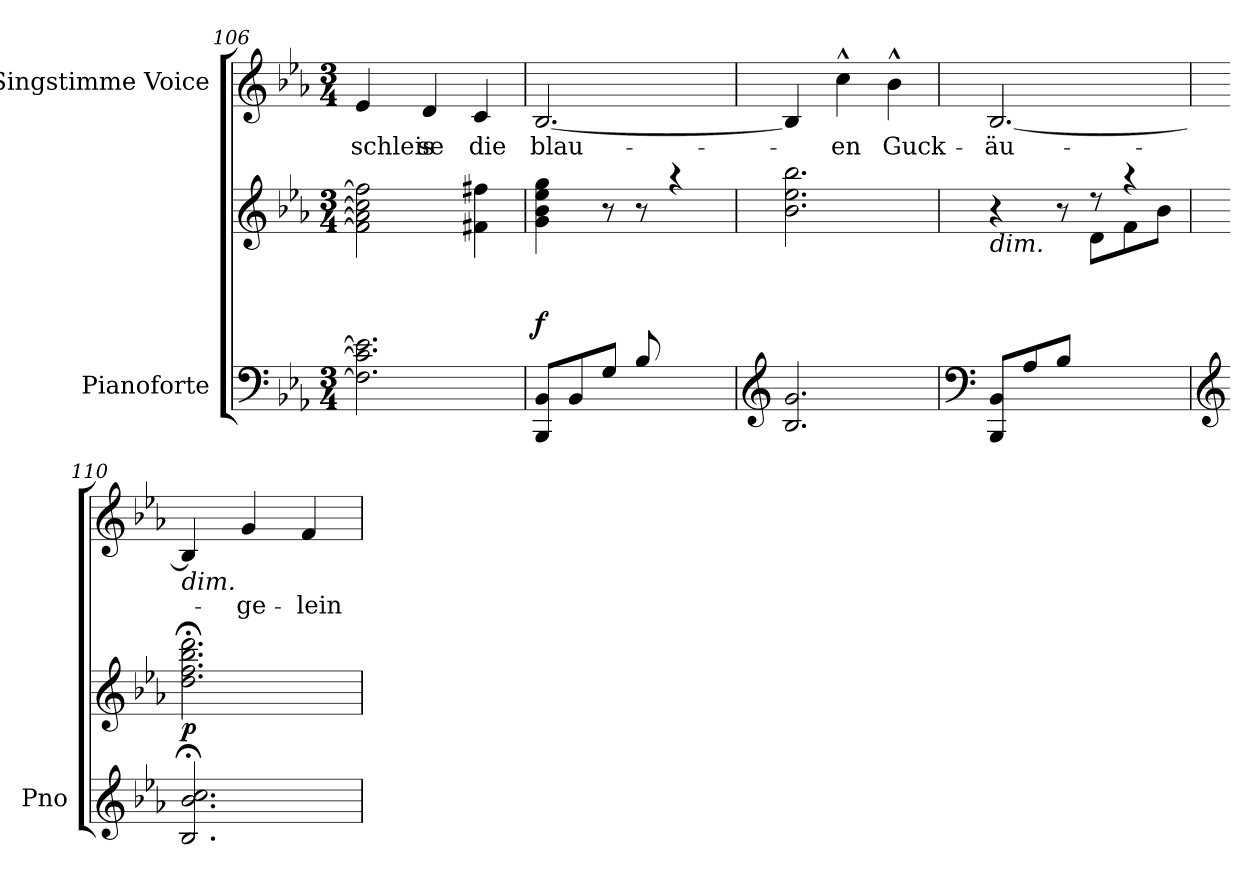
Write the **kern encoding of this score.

**kern	**kern	**dynam	**kern	**text
*part2	*part2	*part2	*part1	*part1
*staff3	*staff2	*staff2/3	*staff1	*staff1
*I"Pianoforte	*	*	*I"Singstimme Voice	*
*I'Pno	*	*	*	*
*clefF4	*clefG2	*	*clefG2	*
*k[b-e-a-]	*k[b-e-a-]	*	*k[b-e-a-]	*
*M3/4	*M3/4	*	*M3/4	*
=106	=106	=106	=106	=106
!	!	!	!	!LO:LY:b
2.F\] 2.c\] 2.e-\]	2f\] 2a\] 2cc\] 2ff\]	.	4e-/	schleis-
!	!	!	!	!LO:LY:b
.	.	.	4d/	-se
!	!	!	!	!LO:LY:b
.	4f#X\ 4ff#X\	.	4c/	die
=107	=107	=107	=107	=107
*	*^	*	*	*
!	!	!	!LO:DY:b	!	!LO:LY:b
8BBB-/ 8BB-/L	4g\ 4b-\ 4ee-\ 4gg\	2ryy	f	[2.B-/	blau-
8BB-/	.	.	.	.	.
8G/J	8r	.	.	.	.
8B-/L	8r	.	.	.	.
4ryy	4r	8e-\	.	.	.
.	.	8b-\J	.	.	.
*	*v	*v	*	*	*
=108	=108	=108	=108	=108
*clefG2	*	*	*	*
2.B-/ 2.g/	2.b-\ 2.ee-\ 2.bb-\	.	4B-/]	.
!	!	!	!	!LO:LY:b
.	.	.	4cc^^\	-en
!	!	!	!	!LO:LY:b
.	.	.	4b-^^\	Guck-
!!LO:LB:g=z
=109	=109	=109	=109	=109
*clefF4	*	*	*	*
*	*^	*	*	*
!	!LO:TX:b:i:t=dim.	!	!	!	!
!	!	!	!	!	!LO:LY:b
(>8BBB-/ 8BB-/L	4r	4.ryy	.	[2.B-/	-äu-
8A-/	.	.	.	.	.
8B-/J	8r	.	.	.	.
4.ryy	8r	8d\L	.	.	.
.	4r	8f\	.	.	.
.	.	8b-\J)	.	.	.
*	*v	*v	*	*	*
=110	=110	=110	=110	=110
*clefG2	*	*	*	*
*	*^	*	*	*
!	!	!	!	!LO:TX:b:i:t=dim.	!
!	!	!	!LO:DY:b	!	!
*	*v	*v	*	*	*
2.B-/;< 2.b-/;< 2.cc/;<	2.dd\;< 2.ff\;< 2.bb-\;< 2.ddd\;<	p	4B-/]	.
!	!	!	!	!LO:LY:b
.	.	.	4g/	-ge-
!	!	!	!	!LO:LY:b
.	.	.	4f/	-lein
=	=	=	=	=
*-	*-	*-	*-	*-
